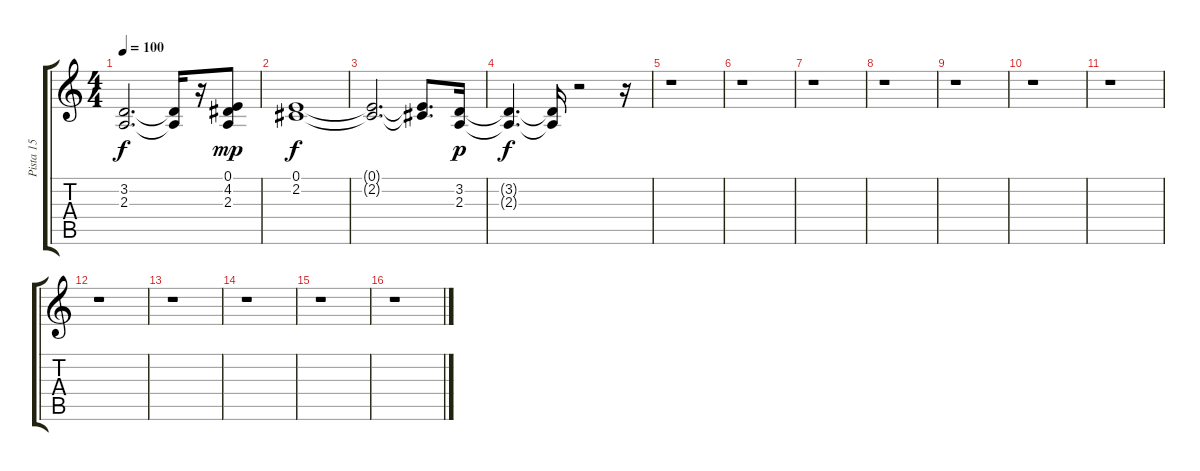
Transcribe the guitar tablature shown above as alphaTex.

\track ("Pista 15" "Pista 15") {instrument choiraahs}
\staff {score tabs}
\tuning (E4 B3 G3 D3 A2 E2) {hide}
\ts (4 4)
\tempo 100
\clef g2
\ks c
(3.2{t} 2.3{t}).2{d dy f} (3.2{t} 2.3{t}).16 r.16 (0.1 4.2 2.3).8{dy mp} |
(0.1 2.2).1{dy f} |
(0.1{t} 2.2{t}).2{d} (0.1{t} 2.2{t}).8{d} (3.2 2.3).16{dy p} |
(3.2{t} 2.3{t}).4{d dy f} (3.2{t} 2.3{t}).16 r.2 r.16 |
r.1 |
r.1 |
r.1 |
r.1 |
r.1 |
r.1 |
r.1 |
r.1 |
r.1 |
r.1 |
r.1 |
r.1
